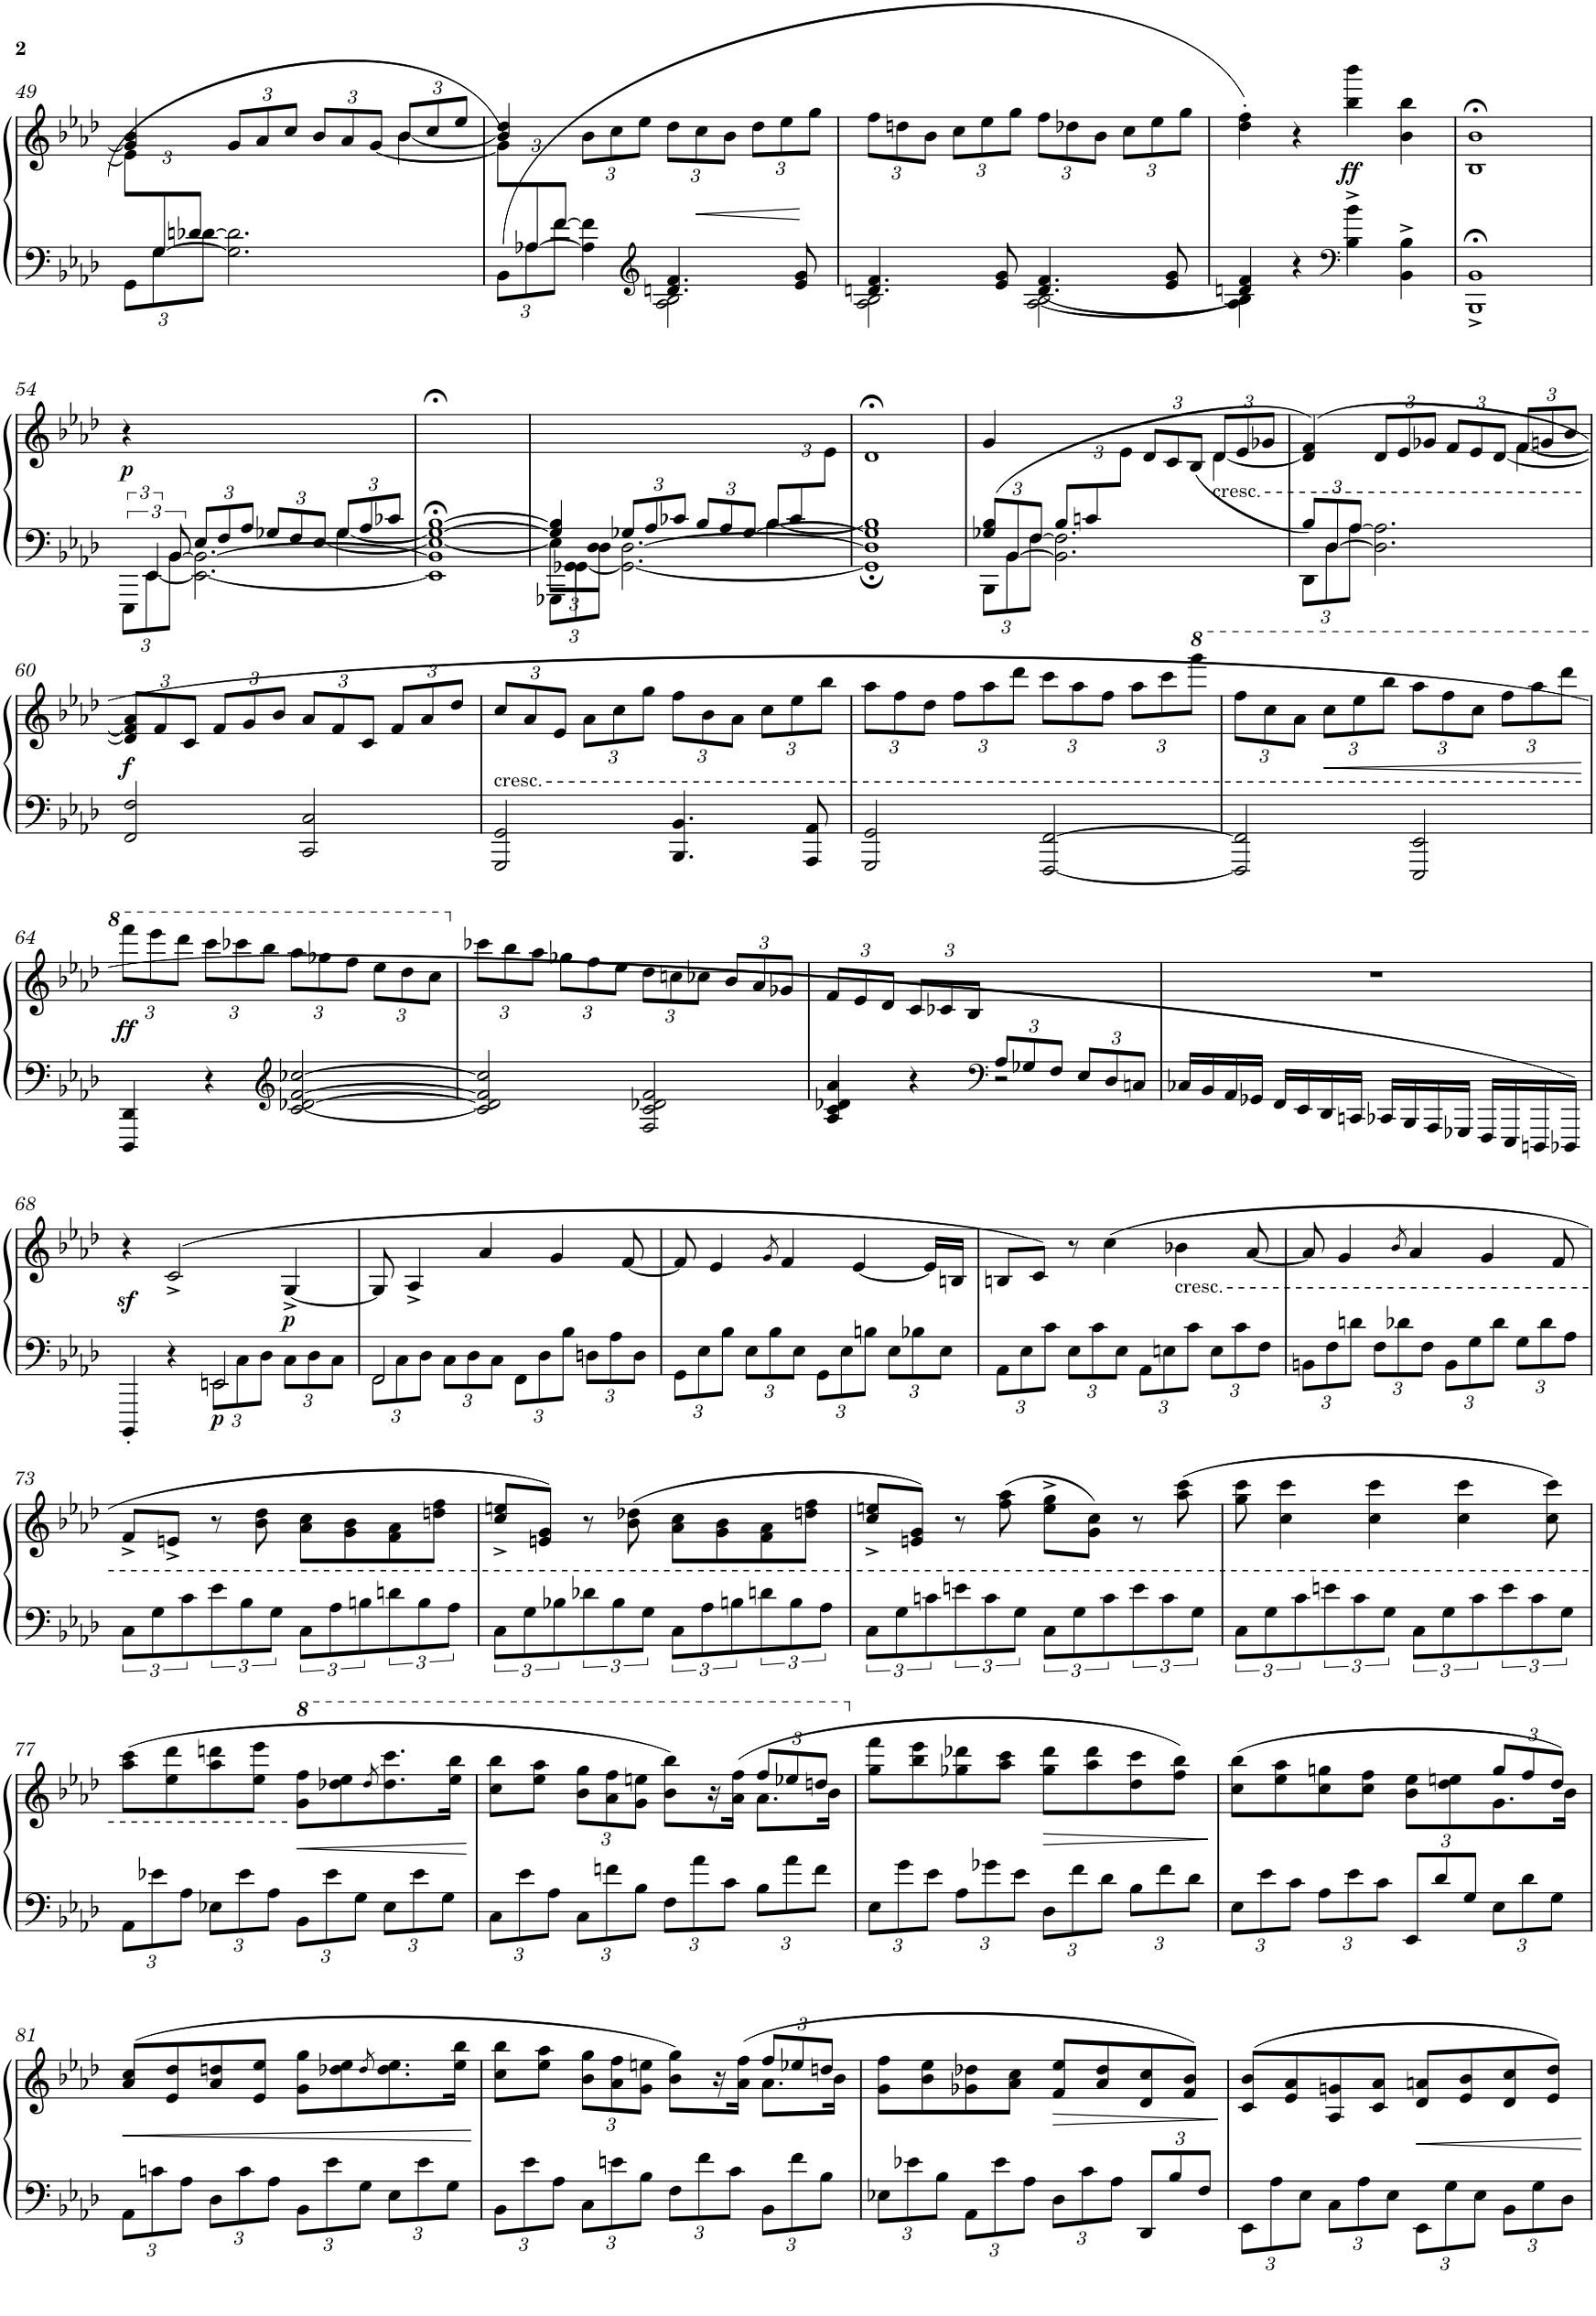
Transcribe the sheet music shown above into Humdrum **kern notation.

**kern	**kern	**dynam
*part1	*part1	*part1
*staff2	*staff1	*staff1/2
*I"Piano	*	*
*I'Pno.	*	*
!!LO:PB:g=z
*clefF4	*clefG2	*
*k[b-e-a-d-]	*k[b-e-a-d-]	*
*M2/2	*M2/2	*
*met(c|)	*met(c|)	*
=49	=49	=49
*^	*	*
*	*Xbrackettup	*Xbrackettup	*
*	*	*^	*
12ryy	12GG\L	12e-\L]	4g/] 4b-/	.
12G/	[12G\	6ryy	.	.
12dn/J	[12d-X\J	.	.	.
2.ryy	2.G\] 2.d-\]	12g/L	2ryy	.
.	.	12a-/	.	.
.	.	12cc/J	.	.
.	.	12b-/L	.	.
.	.	12a-/	.	.
.	.	[12g/J	.	.
.	.	12b-/L	[4b-\	.
.	.	12cc/	.	.
.	.	12ee-/J	.	.
=50	=50	=50	=50	=50
*	*^	*	*	*
12ryy	(>12BB-\L	2ryy	12g\L]	4b-/] 4dd-/	.
12A-/	[12A-X\	.	6ryy	.	.
12f/J	[12f\J	.	.	.	.
2.ryy	4A-\] 4f\]	.	12b-\L	2.ryy	.
.	.	.	12cc\	.	.
.	.	.	12ee-\J	.	.
*clefG2	*	*	*	*	*
.	2A-\ 2B-\	4.dn/ 4.f/	12dd-\L	.	.
!	!	!	!	!	!LO:HP:b
.	.	.	12cc\	.	<
.	.	.	12b-\J	.	.
.	.	.	12dd-\L	.	.
.	.	.	12ee-\	.	.
.	.	8e-/ 8g/	.	.	.
.	.	.	12gg\J	.	[
*	*v	*v	*	*	*
*	*	*v	*v	*
=51	=51	=51	=51
2A-\ 2B-\	4.dn/ 4.f/	12ff\L	.
.	.	12ddn\	.
.	.	12b-\J	.
.	.	12cc\L	.
.	.	12ee-\	.
.	8e-/ 8g/	.	.
.	.	12gg\J	.
[2A-\ 2B-\	4.d/ 4.f/	12ff\L	.
.	.	12dd-X\	.
.	.	12b-\J	.
.	.	12cc\L	.
.	.	12ee-\	.
.	8e-/ 8g/	.	.
.	.	12gg\J	.
=52	=52	=52	=52
4A-\] 4B-\	4dn/ 4f/	4dd-\' 4ff\')	.
4r	2.ryy	4r	.
*clefF4	*	*	*
!	!	!	!LO:DY:b
4B-\^ 4b-\^	.	4bb-\ 4bbb-\	ff
4BB-\^ 4B-\^	.	4b-\ 4bb-\	.
*v	*v	*	*
=53	=53	=53
1BBB-;<^ 1BB-;<^	1B-;< 1b-;<	.
!!LO:LB:g=z
=54	=54	=54
*^	*	*
*	*^	*	*
*	*	*^	*	*
*	*	*	*brackettup	*	*
*	*	*	*^	*	*
!	!	!	!	!	!	!LO:DY:b
4ryy	2.ryy	12EEE-\L	12ryy	12ryy	4r	p
.	.	[12EE-\	12ryy	6EE-/	.	.
.	.	12BB-\J	[12BB-/	.	.	.
*Xbrackettup	*	*	*	*	*	*
12E-/L	.	2.EE-\_ 2.BB-\_	2.ryy	2.ryy	2.ryy	.
12F/	.	.	.	.	.	.
12A-/J	.	.	.	.	.	.
12G-X/L	.	.	.	.	.	.
12F/	.	.	.	.	.	.
[12E-/J	.	.	.	.	.	.
12G-/L	[4G-\	.	.	.	.	.
12A-/	.	.	.	.	.	.
12c-X/J	.	.	.	.	.	.
*	*v	*v	*v	*v	*	*
=55	=55	=55	=55
1E-_;< 1G-_;< [1B-;<	1EE-];< 1BB-];<	1ryy	.
=56	=56	=56	=56
*^	*^	*	*
12E-\L]	2.ryy	12GGG-X\L	4G-/] 4B-/]	12%11ryy	.
12GG-X\	.	[12GG-\	.	.	.
12D-\J	.	12D-\J	.	.	.
12G-X/L	.	2.GG-\_ [2.D-\	2.ryy	.	.
12A-/	.	.	.	.	.
12c-X/J	.	.	.	.	.
12B-/L	.	.	.	.	.
12A-/	.	.	.	.	.
[12G-/J	.	.	.	.	.
12B-/L	[4B-\	.	.	.	.
12c-/	.	.	.	.	.
12ryy	.	.	.	12e-\J	.
*v	*v	*v	*v	*	*
=57	=57	=57
1GG-]; 1D-]; 1G-]; 1B-];	1d-;<	.
=58	=58	=58
*^	*^	*
(>12G-X/ 12B-/L	12BBB-\L	12%5ryy	4g/	.
12BB-/	[12BB-\	.	.	.
12F/J	[12F\J	.	.	.
12B-/L	2.BB-\] 2.F\]	.	2ryy	.
12cn/	.	.	.	.
12%7ryy	.	12e-\J	.	.
.	.	12d-/L	.	.
.	.	12c/	.	.
.	.	(<12B-/J	.	.
!	!	!LO:TX:b:t=cresc.	!	!
.	.	12d-/L	[4d-\	.
.	.	12e-/	.	.
.	.	12g-X/J	.	.
=59	=59	=59	=59	=59
12B-/L)	12DD-\L	4ryy	(>4d-/] 4f/)	.
12D-/	[12D-\	.	.	.
12A-/J	[12A-\J	.	.	.
2.ryy	2.D-\] 2.A-\]	12d-/L	2ryy	.
.	.	12e-/	.	.
.	.	12g-X/J	.	.
.	.	12f/L	.	.
.	.	12e-/	.	.
.	.	[12d-/J	.	.
.	.	12f/L	[4f\	.
.	.	12gn/	.	.
.	.	12b-/J	.	.
*v	*v	*	*	*
*	*v	*v	*
!!LO:LB:g=z
=60	=60	=60
!	!	!LO:DY:b
2FF/ 2F/	12d-/] 12f/] 12a-/L	f
.	12f/	.
.	12c/J	.
.	12f/L	.
.	12g/	.
.	12b-/J	.
2CC/ 2C/	12a-/L	.
.	12f/	.
.	12c/J	.
.	12f/L	.
.	12a-/	.
.	12dd-/J	.
=61	=61	=61
!	!LO:TX:b:t=cresc.	!
2GGG/ 2GG/	12cc/L	.
.	12a-/	.
.	12e-/J	.
.	12a-\L	.
.	12cc\	.
.	12gg\J	.
4.BBB-/ 4.BB-/	12ff\L	.
.	12b-\	.
.	12a-\J	.
.	12cc\L	.
.	12ee-\	.
8AAA-/ 8AA-/	.	.
.	12bb-\J	.
=62	=62	=62
2GGG/ 2GG/	12aa-\L	.
.	12ff\	.
.	12dd-\J	.
.	12ff\L	.
.	12aa-\	.
.	12ddd-\J	.
[2FFF/ [2FF/	12ccc\L	.
.	12aa-\	.
.	12ff\J	.
.	12aa-\L	.
.	12ccc\	.
*	*8va	*
.	12gggg\J	.
=63	=63	=63
2FFF/] 2FF/]	12fff\L	.
.	12ccc\	.
.	12aa-\J	.
!	!	!LO:HP:b
.	12ccc\L	<
.	12eee-\	.
.	12bbb-\J	.
2EEE-/ 2EE-/	12aaa-\L	.
.	12fff\	.
.	12ccc\J	.
.	12fff\L	.
.	12aaa-\	.
.	12dddd-\J	.
.	.	[
!!LO:LB:g=z
=64	=64	=64
!	!	!LO:DY:b
4DDD-/ 4DD-/	12ffff\L	ff
.	12eeee-\	.
.	12dddd-\J	.
4r	12cccc\L	.
.	12cccc-X\	.
.	12bbb-\J	.
*clefG2	*	*
[2c/ [2d-X/ [2f/ [2cc-X/	12aaa-\L	.
.	12ggg-X\	.
.	12fff\J	.
.	12eee-\L	.
.	12ddd-\	.
.	12ccc\J	.
=65	=65	=65
*	*X8va	*
2c/] 2d-/] 2f/] 2cc-/]	12ccc-X\L	.
.	12bb-\	.
.	12aa-\J	.
.	12gg-X\L	.
.	12ff\	.
.	12ee-\J	.
2F/ 2c/ 2d-X/ 2f/	12dd-\L	.
.	12ccn\	.
.	12cc-X\J	.
.	12b-/L	.
.	12a-/	.
.	12g-X/J	.
=66	=66	=66
*^	*	*
2ryy	4A-/ 4c/ 4d-X/ 4a-/	12f/L	.
.	.	12e-/	.
.	.	12d-/J	.
.	4r	12c/L	.
.	.	12c-X/	.
.	.	12B-/J	.
*clefF4	*	*	*
12A-/L	2r	2ryy	.
12G-X/	.	.	.
12F/J	.	.	.
12E-/L	.	.	.
12D-/	.	.	.
12Cn/J	.	.	.
*v	*v	*	*
=67	=67	=67
16C-X/LL	1r	.
16BB-/	.	.
16AA-/	.	.
16GG-X/JJ	.	.
16FF/LL	.	.
16EE-/	.	.
16DD-/	.	.
16CCn/JJ	.	.
16CC-X/LL	.	.
16BBB-/	.	.
16AAA-/	.	.
16GGG-X/JJ	.	.
16FFF/LL	.	.
16EEE-/	.	.
16DDDn/	.	.
16DDD-X/JJ)	.	.
!!LO:LB:g=z
=68	=68	=68
*^	*	*
!	!	!	!LO:DY:a=2
4BBBB-'/	2ryy	4r	sf
4r	.	(>2c^/	.
!LO:N:head=open	!	!	!LO:DY:b=2
12EEn\L	2EE/	.	p
12C\	.	.	.
12D-\J	.	.	.
!	!	!	!LO:DY:b
12C\L	.	[4G^/	p
12D-\	.	.	.
12C\J	.	.	.
=69	=69	=69	=69
!LO:N:head=open	!	!	!
12FF\L	2FF/	8G/]	.
12C\	.	.	.
.	.	4A-^/	.
12D-\J	.	.	.
12C\L	.	.	.
12D-\	.	.	.
.	.	4a-/	.
12C\J	.	.	.
12FF\L	2ryy	.	.
12D-\	.	.	.
.	.	4g/	.
12B-\J	.	.	.
12Dn\L	.	.	.
12A-\	.	.	.
.	.	[8f/	.
12D\J	.	.	.
*v	*v	*	*
=70	=70	=70
12GG\L	8f/]	.
12E-\	.	.
.	4e-/	.
12B-\J	.	.
12E-\L	.	.
12B-\	.	.
.	8qg/	.
.	4f/	.
12E-\J	.	.
12GG\L	.	.
12E-\	.	.
.	[4e-/	.
12Bn\J	.	.
12E-\L	.	.
12B-X\	.	.
.	16e-/LL]	.
12E-\J	.	.
.	16Bn/JJ	.
=71	=71	=71
12AA-\L	8Bn/L	.
12E-\	.	.
.	8c/J)	.
12c\J	.	.
12E-\L	8r	.
12c\	.	.
.	(>4cc\	.
12E-\J	.	.
12AA-\L	.	.
12En\	.	.
!	!LO:TX:b:t=cresc.	!
.	4b-X\	.
12c\J	.	.
12E\L	.	.
12c\	.	.
.	[8a-/	.
12F\J	.	.
=72	=72	=72
12BBn\L	8a-/]	.
12F\	.	.
.	4g/	.
12dn\J	.	.
12F\L	.	.
12d-X\	.	.
.	8qb-/	.
.	4a-/	.
12F\J	.	.
12BB\L	.	.
12G\	.	.
.	4g/	.
12d-\J	.	.
12G\L	.	.
12d-\	.	.
.	8f/	.
12A-\J	.	.
!!LO:LB:g=z
=73	=73	=73
*brackettup	*	*
12C\L	8f^/L	.
12G\	.	.
.	8en^/J	.
12c\	.	.
12e-\	8r	.
12B-\	.	.
.	8b-\ 8dd-\	.
12G\J	.	.
12C\L	8a-\ 8cc\L	.
12A-\	.	.
.	8g\ 8b-\	.
12Bn\	.	.
12dn\	8f\ 8a-\	.
12B\	.	.
.	8ddn\ 8ff\J	.
12A-\J	.	.
=74	=74	=74
12C\L	8cc/^ 8een/^L	.
12G\	.	.
.	8en/ 8g/J)	.
12B-X\	.	.
12d-X\	8r	.
12B-\	.	.
.	(>8b-\ 8dd-X\	.
12G\J	.	.
12C\L	8a-\ 8cc\L	.
12A-\	.	.
.	8g\ 8b-\	.
12Bn\	.	.
12dn\	8f\ 8a-\	.
12B\	.	.
.	8ddn\ 8ff\J	.
12A-\J	.	.
=75	=75	=75
12C\L	8cc/^ 8een/^L	.
12G\	.	.
.	8en/ 8g/J)	.
12cn\	.	.
12en\	8r	.
12c\	.	.
.	(>8ff\ 8aa-\	.
12G\J	.	.
12C\L	8ee\^ 8gg\^L	.
12G\	.	.
.	8g\ 8cc\J)	.
12c\	.	.
12e\	8r	.
12c\	.	.
.	(>8aa-\ 8ccc\	.
12G\J	.	.
=76	=76	=76
12C\L	8gg\ 8ccc\	.
12G\	.	.
.	4cc\ 4ccc\	.
12c\	.	.
12en\	.	.
12c\	.	.
.	4cc\ 4ccc\	.
12G\J	.	.
12C\L	.	.
12G\	.	.
.	4cc\ 4ccc\	.
12c\	.	.
12e\	.	.
12c\	.	.
.	8cc\ 8ccc\)	.
12G\J	.	.
!!LO:LB:g=z
=77	=77	=77
*Xbrackettup	*	*
12AA-\L	(>8aa-\ 8ccc\L	.
12e-X\	.	.
.	8ee-\ 8ddd-\	.
12A-\J	.	.
12E-X\L	8aa-\ 8dddn\	.
12e-\	.	.
.	8ee-\ 8eee-\J	.
12A-\J	.	.
!	!	!LO:HP:b
12BB-\L	8gg\ 8fff\L	<
12e-\	.	.
*	*8va	*
.	8ddd-X\ 8eee-\	.
12G\J	.	.
.	8qddd-/	.
12E-\L	8.ddd-\ 8.cccc\	.
12e-\	.	.
12G\J	.	.
.	16eee-\ 16bbb-\Jk	.
.	.	[
=78	=78	=78
*	*^	*
12C\L	8ccc\ 8bbb-\L	2.ryy	.
12e-\	.	.	.
.	8eee-\ 8aaa-\J	.	.
12A-\J	.	.	.
12C\L	12bb-\ 12ggg\L	.	.
12fn\	12aa-\ 12fff\	.	.
12B-\J	12gg\ 12eeen\J	.	.
12F\L	8bb-\ 8bbb-\L)	.	.
12a-\	.	.	.
.	16r	.	.
12c\J	.	.	.
.	(>16aa-\ 16fff\JJ	.	.
12B-\L	12fff/L	8.aa-\L	.
12a-\	12eee-X/	.	.
12f\J	12dddn/J	.	.
.	.	16bb-\Jk	.
*	*v	*v	*
=79	=79	=79
*	*X8va	*
12E-\L	8gg\ 8fff\L	.
12g\	.	.
.	8bb-\ 8eee-\	.
12e-\J	.	.
12A-\L	8gg-X\ 8ddd-X\	.
12g-X\	.	.
.	8aa-\ 8ccc\J	.
12e-\J	.	.
!	!	!LO:HP:b
12D-\L	8gg-\ 8ddd-\L	>
12f\	.	.
.	8aa-\ 8ddd-\	.
12d-\J	.	.
12B-\L	8dd-\ 8ccc\	.
12f\	.	.
.	8ff\ 8bb-\J)	.
12d-\J	.	.
.	.	]
=80	=80	=80
*	*^	*
12E-\L	(>8cc\ 8bb-\L	2.ryy	.
12e-\	.	.	.
.	8ee-\ 8aa-\	.	.
12c\J	.	.	.
12A-\L	8cc\ 8ggn\	.	.
12e-\	.	.	.
.	8cc\ 8ff\J	.	.
12c\J	.	.	.
12EE-/L	8b-\ 8ee-\L	.	.
12d-/	.	.	.
.	8dd-\ 8een\	.	.
12G/J	.	.	.
12E-\L	8.g\	12gg/L	.
12d-\	.	12ff/	.
12G\J	.	12dd-/J)	.
.	16b-\Jk	.	.
*	*v	*v	*
!!LO:LB:g=z
=81	=81	=81
!	!	!LO:HP:b
12AA-\L	(>8a-/ 8cc/L	<
12cn\	.	.
.	8e-/ 8dd-/	.
12A-\J	.	.
12D-\L	8a-/ 8ddn/	.
12c\	.	.
.	8e-/ 8ee-/J	.
12A-\J	.	.
12BB-\L	8g\ 8gg\L	.
12e-\	.	.
.	8dd-X\ 8ee-\	.
12G\J	.	.
.	8qdd-/	.
12E-\L	8.dd-\ 8.ee-\	.
12e-\	.	.
12G\J	.	.
.	16ee-\ 16bb-\Jk	.
.	.	[
=82	=82	=82
*	*^	*
12BB-\L	8cc\ 8bb-\L	2.ryy	.
12e-\	.	.	.
.	8ee-\ 8aa-\J	.	.
12A-\J	.	.	.
12C\L	12b-\ 12gg\L	.	.
12en\	12a-\ 12ff\	.	.
12B-\J	12g\ 12een\J	.	.
12F\L	8b-\ 8gg\L)	.	.
12f\	.	.	.
.	16r	.	.
12c\J	.	.	.
.	(>16a-\ 16ff\JJ	.	.
12BB-\L	12ff/L	8.a-\L	.
12f\	12ee-X/	.	.
12B-\J	12ddn/J	.	.
.	.	16b-\Jk	.
*	*v	*v	*
=83	=83	=83
12E-X\L	8g\ 8ff\L	.
12e-X\	.	.
.	8b-\ 8ee-\	.
12B-\J	.	.
12AA-\L	8g-X\ 8dd-X\	.
12e-\	.	.
.	8a-\ 8cc\J	.
12A-\J	.	.
!	!	!LO:HP:b
12D-\L	8f/ 8ee-/L	>
12c\	.	.
.	8a-/ 8dd-/	.
12A-\J	.	.
12DD-/L	8d-/ 8cc/	.
12B-/	.	.
.	8f/ 8b-/J)	.
12F/J	.	.
.	.	]
=84	=84	=84
12EE-\L	(>8c/ 8b-/L	.
12A-\	.	.
.	8e-/ 8a-/	.
12E-\J	.	.
12C\L	8A-/ 8gn/	.
12A-\	.	.
.	8c/ 8a-/J	.
12E-\J	.	.
!	!	!LO:HP:b
12EE-\L	8d-/ 8an/L	<
12G\	.	.
.	8e-/ 8b-/	.
12E-\J	.	.
12BB-\L	8d-/ 8cc/	.
12G\	.	.
.	8e-/ 8dd-/J)	.
12D-\J	.	.
.	.	[
=	=	=
*-	*-	*-
